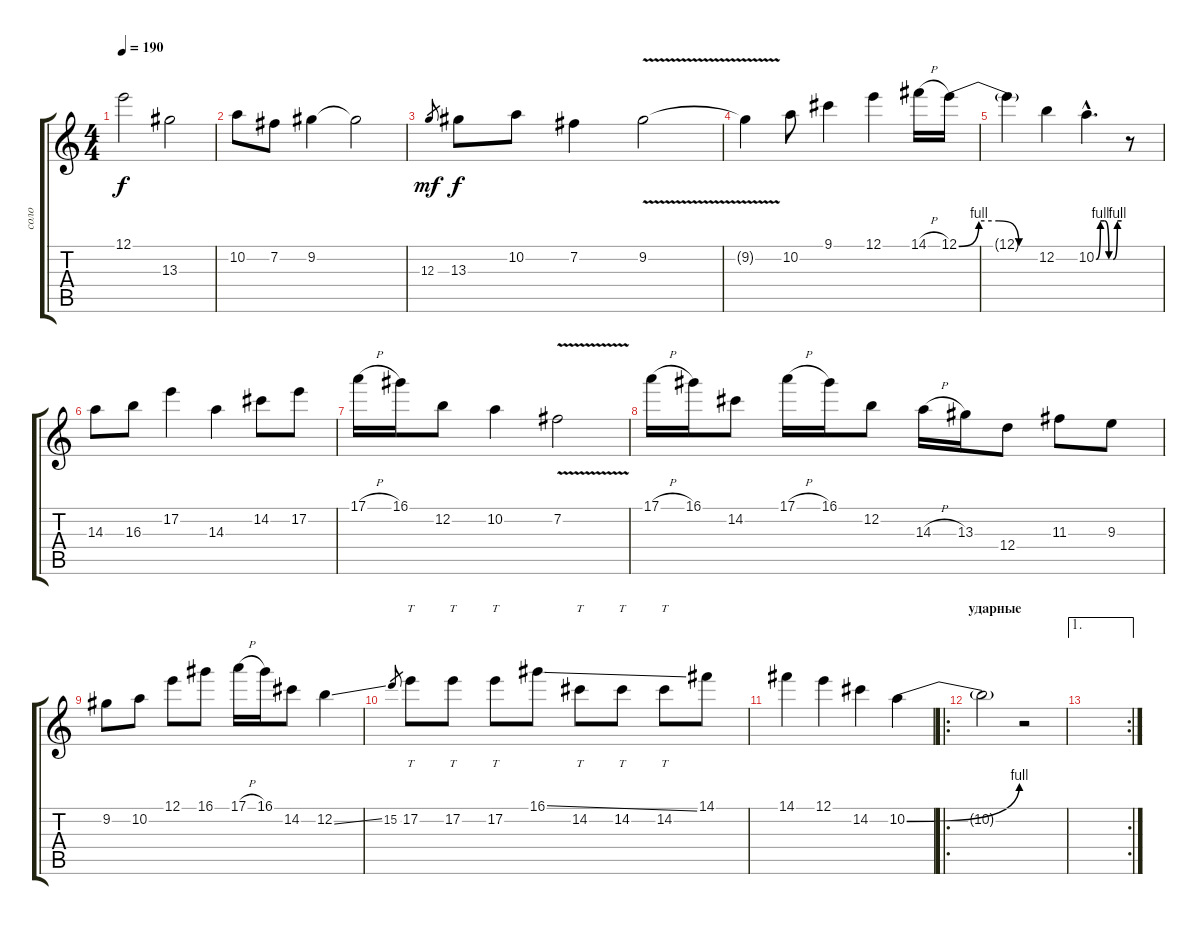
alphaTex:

\track ("соло" "соло") {instrument overdrivenguitar}
\staff {score tabs}
\tuning (E4 B3 G3 D3 A2 E2) {hide}
\ts (4 4)
\tempo 190
\clef g2
\ks c
12.1.2{dy f} 13.3.2 |
10.2.8 7.2.8 9.2.4 9.2{t}.2 |
12.3.8{gr dy mf} 13.3.8{dy f} 10.2.8 7.2.4 9.2{v}.2 |
9.2{t}.4 10.2.8 9.1.4 12.1.4 14.1{h}.16 12.1{be (custom 0 0 15 4 30 4 45 0 60 0)}.16 |
12.1{t}.4 12.2.4 10.2{be (custom 0 0 10 4 20 4 30 0 40 0 50 4 60 4) hac}.4{d} r.8 |
14.3.8 16.3.8 17.2.4 14.3.4 14.2.8 17.2.8 |
17.1{h}.16 16.1.16 12.2.8 10.2.4 7.2{v}.2 |
17.1{h}.16 16.1.16 14.2.8 17.1{h}.16 16.1.16 12.2.8 14.3{h}.16 13.3.16 12.4.8 11.3.8 9.3.8 |
9.2.8 10.2.8 12.1.8 16.1.8 17.1{h}.16 16.1.16 14.2.8 12.2{ss}.4 |
15.2.8{gr} 17.2.8{tt} 17.2.8{tt} 17.2.8{tt} 16.1{ss}.8 14.2.8{tt} 14.2.8{tt} 14.2.8{tt} 14.1.8 |
14.1.4 12.1.4 14.2.4 10.2{be (bend 0 0 60 4)}.4 |
\ro
\section ("" "ударные")
10.2{t}.2 r.2 |
\ae 1
\rc 2
